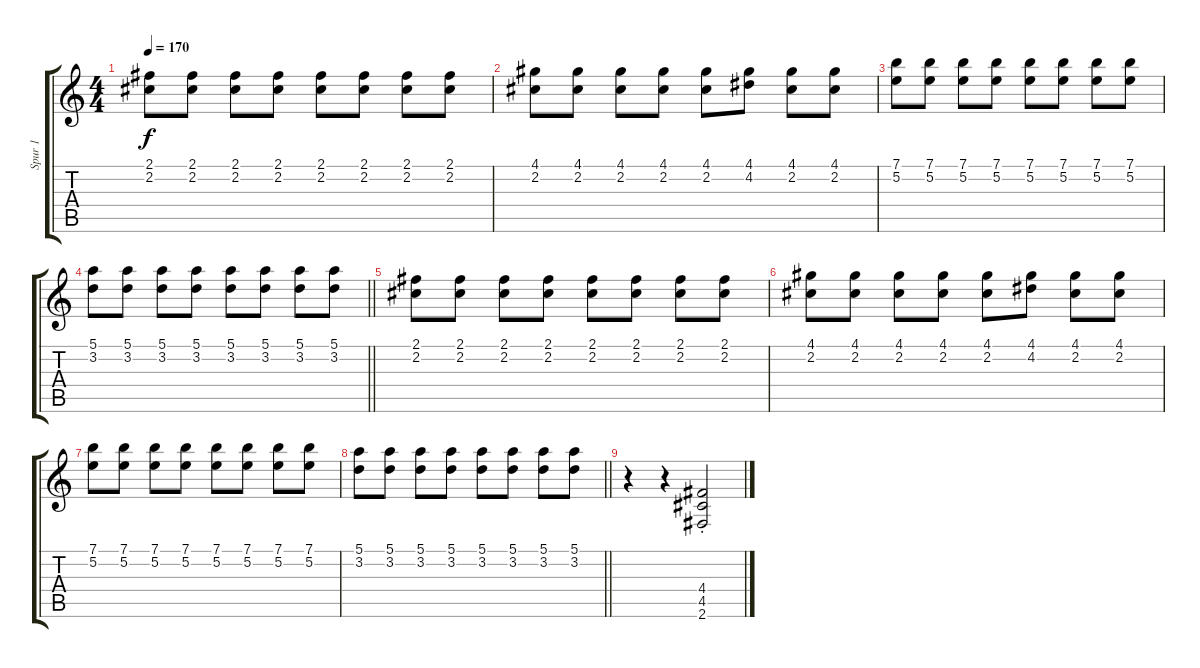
\track ("Spur 1" "Spur 1") {instrument distortionguitar}
\staff {score tabs}
\tuning (E4 B3 G3 D3 A2 E2) {hide}
\ts (4 4)
\tempo 170
\clef g2
\ks c
(2.1 2.2).8{dy f} (2.1 2.2).8 (2.1 2.2).8 (2.1 2.2).8 (2.1 2.2).8 (2.1 2.2).8 (2.1 2.2).8 (2.1 2.2).8 |
(4.1 2.2).8 (4.1 2.2).8 (4.1 2.2).8 (4.1 2.2).8 (4.1 2.2).8 (4.1 4.2).8 (4.1 2.2).8 (4.1 2.2).8 |
(7.1 5.2).8 (7.1 5.2).8 (7.1 5.2).8 (7.1 5.2).8 (7.1 5.2).8 (7.1 5.2).8 (7.1 5.2).8 (7.1 5.2).8 |
\barLineRight lightlight
(5.1 3.2).8 (5.1 3.2).8 (5.1 3.2).8 (5.1 3.2).8 (5.1 3.2).8 (5.1 3.2).8 (5.1 3.2).8 (5.1 3.2).8 |
(2.1 2.2).8 (2.1 2.2).8 (2.1 2.2).8 (2.1 2.2).8 (2.1 2.2).8 (2.1 2.2).8 (2.1 2.2).8 (2.1 2.2).8 |
(4.1 2.2).8 (4.1 2.2).8 (4.1 2.2).8 (4.1 2.2).8 (4.1 2.2).8 (4.1 4.2).8 (4.1 2.2).8 (4.1 2.2).8 |
(7.1 5.2).8 (7.1 5.2).8 (7.1 5.2).8 (7.1 5.2).8 (7.1 5.2).8 (7.1 5.2).8 (7.1 5.2).8 (7.1 5.2).8 |
\barLineRight lightlight
(5.1 3.2).8 (5.1 3.2).8 (5.1 3.2).8 (5.1 3.2).8 (5.1 3.2).8 (5.1 3.2).8 (5.1 3.2).8 (5.1 3.2).8 |
r.4 r.4 (4.4 4.5 2.6{st}).2
